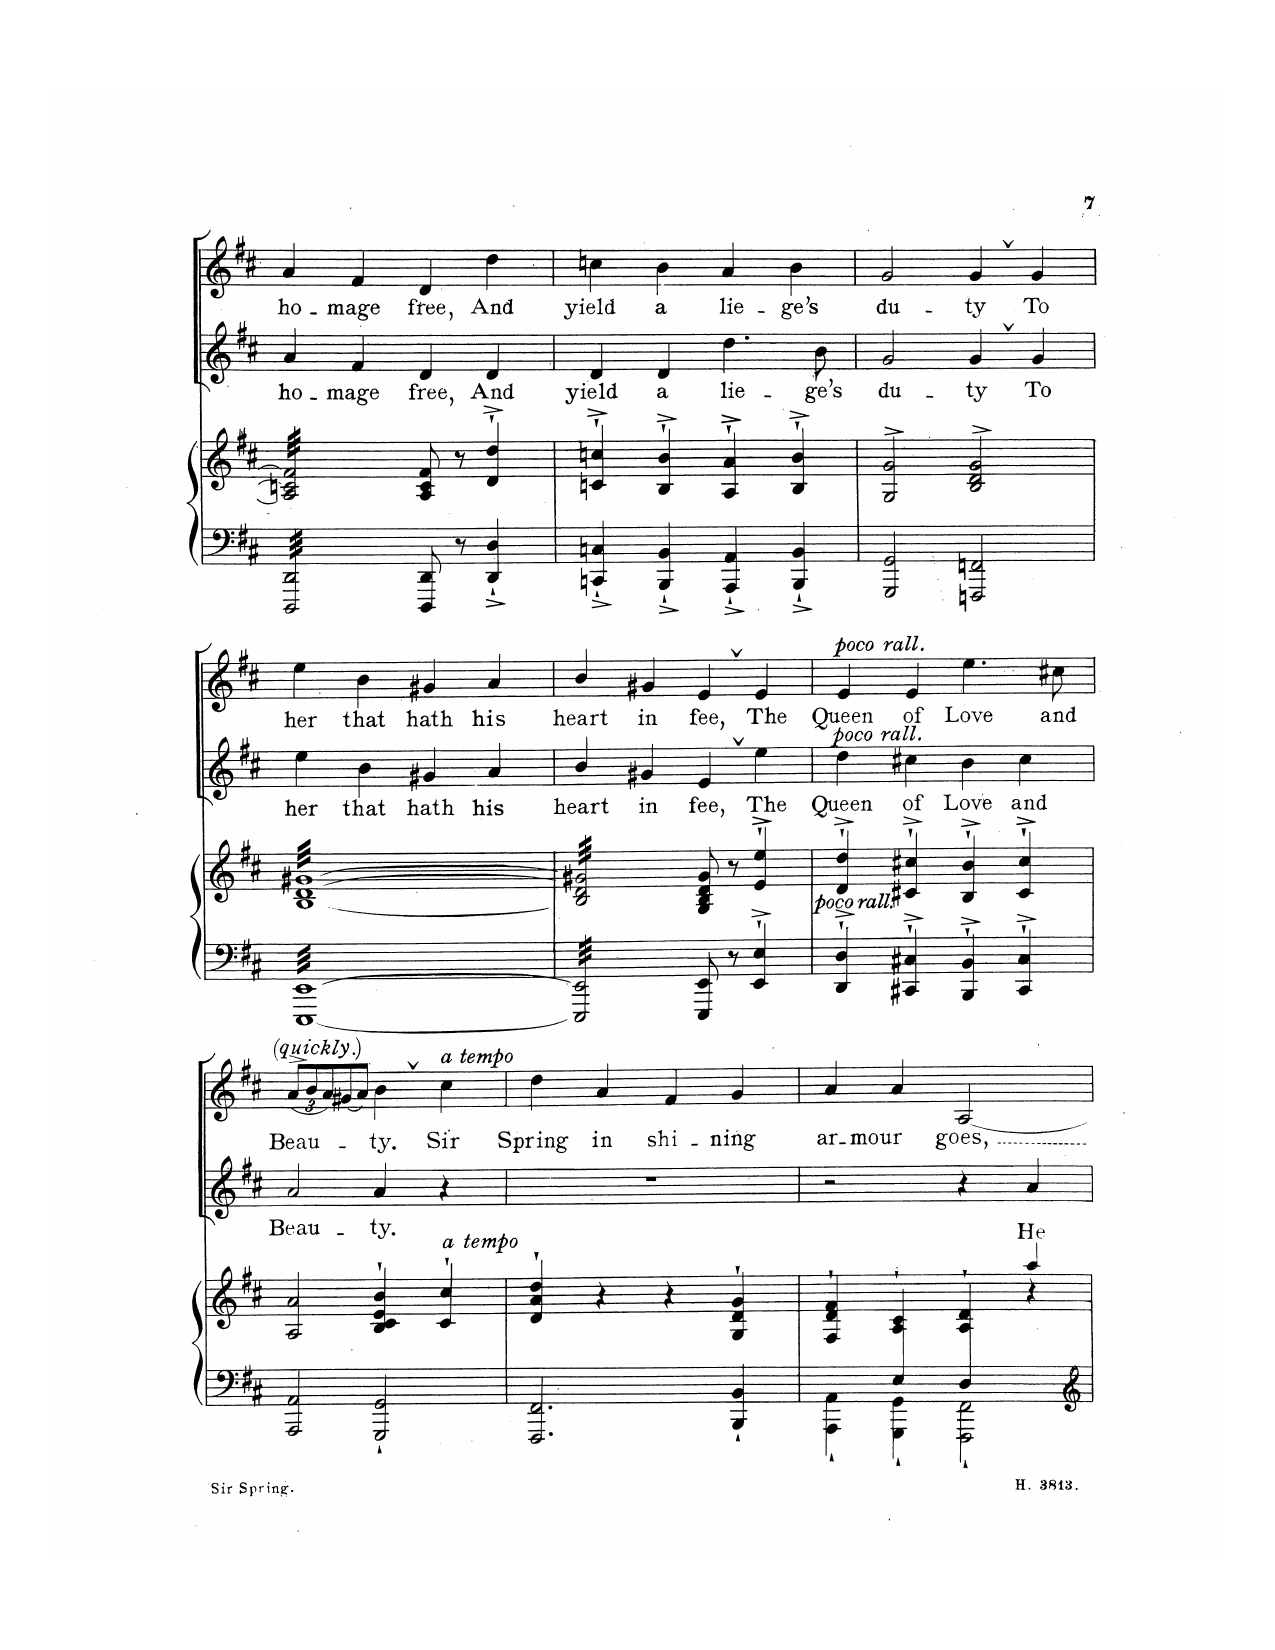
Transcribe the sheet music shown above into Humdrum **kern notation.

**kern	**kern	**kern	**text	**kern	**text
*part3	*part3	*part2	*part2	*part1	*part1
*staff4	*staff3	*staff2	*staff2	*staff1	*staff1
*I"Piano	*	*I"Baritone	*	*I"Contralto	*
*I'Pno	*	*	*	*	*
*clefF4	*clefG2	*clefGv2	*	*clefG2	*
*k[f#c#]	*k[f#c#]	*k[f#c#]	*	*k[f#c#]	*
*M4/4	*M4/4	*M4/4	*	*M4/4	*
*met(c)	*met(c)	*met(c)	*	*met(c)	*
=47	=47	=47	=47	=47	=47
*tremolo	*	*	*	*	*
*	*tremolo	*	*	*	*
32DDD/ 32DD/LLL	32A/] 32cn/] 32f#/]LLL	4A/	ho-	4a/	ho-
32DDD/ 32DD/	32A/ 32cn/ 32f#/	.	.	.	.
32DDD/ 32DD/	32A/ 32cn/ 32f#/	.	.	.	.
32DDD/ 32DD/	32A/ 32cn/ 32f#/	.	.	.	.
32DDD/ 32DD/	32A/ 32cn/ 32f#/	.	.	.	.
32DDD/ 32DD/	32A/ 32cn/ 32f#/	.	.	.	.
32DDD/ 32DD/	32A/ 32cn/ 32f#/	.	.	.	.
32DDD/ 32DD/	32A/ 32cn/ 32f#/	.	.	.	.
32DDD/ 32DD/	32A/ 32cn/ 32f#/	4F#/	-mage	4f#/	-mage
32DDD/ 32DD/	32A/ 32cn/ 32f#/	.	.	.	.
32DDD/ 32DD/	32A/ 32cn/ 32f#/	.	.	.	.
32DDD/ 32DD/	32A/ 32cn/ 32f#/	.	.	.	.
32DDD/ 32DD/	32A/ 32cn/ 32f#/	.	.	.	.
32DDD/ 32DD/	32A/ 32cn/ 32f#/	.	.	.	.
32DDD/ 32DD/	32A/ 32cn/ 32f#/	.	.	.	.
32DDD/ 32DD/JJJ	32A/ 32cn/ 32f#/JJJ	.	.	.	.
*	*Xtremolo	*	*	*	*
*Xtremolo	*	*	*	*	*
8DDD/ 8DD/	8A/ 8c/ 8f#/	4D/	free,	4d/	free,
8r	8r	.	.	.	.
4DD/`^ 4D/`^	4d/`>^> 4dd/`>^>	4D/	And	4dd\	And
=48	=48	=48	=48	=48	=48
4CCn/`^ 4Cn/`^	4cn/`>^> 4ccn/`>^>	4D/	yield	4ccn\	yield
4BBB/`^ 4BB/`^	4B/`>^> 4b/`>^>	4D/	a	4b\	a
4AAA/`^ 4AA/`^	4A/`>^> 4a/`>^>	4d\	lie-	4a/	lie-
4BBB/`^ 4BB/`^	4B/`>^> 4b/`>^>	4B\	-ge’s	4b\	-ge’s
=49	=49	=49	=49	=49	=49
2GGG/ 2GG/	2G/^> 2g/^>	2G/	du-	2g/	du-
2FFFn/ 2FFn/	2B/^> 2d/^> 2g/^>	4G,/	-ty	4g,/	-ty
.	.	4G/	To	4g/	To
=50	=50	=50	=50	=50	=50
*tremolo	*	*	*	*	*
*	*tremolo	*	*	*	*
[32EEE [32EELLL	[32B [32d [32g#XLLL	4e\	her	4ee\	her
32EEE 32EE	32B 32d 32g#X	.	.	.	.
32EEE 32EE	32B 32d 32g#X	.	.	.	.
32EEE 32EE	32B 32d 32g#X	.	.	.	.
32EEE 32EE	32B 32d 32g#X	.	.	.	.
32EEE 32EE	32B 32d 32g#X	.	.	.	.
32EEE 32EE	32B 32d 32g#X	.	.	.	.
32EEE 32EE	32B 32d 32g#X	.	.	.	.
32EEE 32EE	32B 32d 32g#X	4B\	that	4b\	that
32EEE 32EE	32B 32d 32g#X	.	.	.	.
32EEE 32EE	32B 32d 32g#X	.	.	.	.
32EEE 32EE	32B 32d 32g#X	.	.	.	.
32EEE 32EE	32B 32d 32g#X	.	.	.	.
32EEE 32EE	32B 32d 32g#X	.	.	.	.
32EEE 32EE	32B 32d 32g#X	.	.	.	.
32EEE 32EE	32B 32d 32g#X	.	.	.	.
32EEE 32EE	32B 32d 32g#X	4G#X/	hath	4g#X/	hath
32EEE 32EE	32B 32d 32g#X	.	.	.	.
32EEE 32EE	32B 32d 32g#X	.	.	.	.
32EEE 32EE	32B 32d 32g#X	.	.	.	.
32EEE 32EE	32B 32d 32g#X	.	.	.	.
32EEE 32EE	32B 32d 32g#X	.	.	.	.
32EEE 32EE	32B 32d 32g#X	.	.	.	.
32EEE 32EE	32B 32d 32g#X	.	.	.	.
32EEE 32EE	32B 32d 32g#X	4A/	his	4a/	his
32EEE 32EE	32B 32d 32g#X	.	.	.	.
32EEE 32EE	32B 32d 32g#X	.	.	.	.
32EEE 32EE	32B 32d 32g#X	.	.	.	.
32EEE 32EE	32B 32d 32g#X	.	.	.	.
32EEE 32EE	32B 32d 32g#X	.	.	.	.
32EEE 32EE	32B 32d 32g#X	.	.	.	.
32EEE 32EEJJJ	32B 32d 32g#XJJJ	.	.	.	.
=51	=51	=51	=51	=51	=51
32EEE/] 32EE/]LLL	32B/] 32d/] 32g#X/]LLL	4B\	heart	4b\	heart
32EEE/ 32EE/	32B/ 32d/ 32g#X/	.	.	.	.
32EEE/ 32EE/	32B/ 32d/ 32g#X/	.	.	.	.
32EEE/ 32EE/	32B/ 32d/ 32g#X/	.	.	.	.
32EEE/ 32EE/	32B/ 32d/ 32g#X/	.	.	.	.
32EEE/ 32EE/	32B/ 32d/ 32g#X/	.	.	.	.
32EEE/ 32EE/	32B/ 32d/ 32g#X/	.	.	.	.
32EEE/ 32EE/	32B/ 32d/ 32g#X/	.	.	.	.
32EEE/ 32EE/	32B/ 32d/ 32g#X/	4G#X/	in	4g#X/	in
32EEE/ 32EE/	32B/ 32d/ 32g#X/	.	.	.	.
32EEE/ 32EE/	32B/ 32d/ 32g#X/	.	.	.	.
32EEE/ 32EE/	32B/ 32d/ 32g#X/	.	.	.	.
32EEE/ 32EE/	32B/ 32d/ 32g#X/	.	.	.	.
32EEE/ 32EE/	32B/ 32d/ 32g#X/	.	.	.	.
32EEE/ 32EE/	32B/ 32d/ 32g#X/	.	.	.	.
32EEE/ 32EE/JJJ	32B/ 32d/ 32g#X/JJJ	.	.	.	.
*	*Xtremolo	*	*	*	*
*Xtremolo	*	*	*	*	*
8EEE/ 8EE/	8G#j/ 8B/ 8d/ 8g#/	4E,/	fee,	4e,/	fee,
8r	8r	.	.	.	.
4EE/`^ 4E/`^	4e/`>^> 4ee/`>^>	4e\	The	4e/	The
=52	=52	=52	=52	=52	=52
!	!	!	!	!LO:TX:i:t=poco rall.	!
!	!	!LO:TX:i:t=poco rall.	!	!	!
!	!LO:TX:i:t=poco rall.	!	!	!	!
4DD/`^ 4D/`^	4d/`>^> 4dd/`>^>	4d\	Queen	4e/	Queen
4CC#X/`^ 4C#X/`^	4c#X/`>^> 4cc#X/`>^>	4c#X\	of	4e/	of
4BBB/`^ 4BB/`^	4B/`>^> 4b/`>^>	4B\	Love	4.ee\	Love
4CC#/`^ 4C#/`^	4c#/`>^> 4cc#/`>^>	4c#\	and	.	.
.	.	.	.	8cc#X\	and
=53	=53	=53	=53	=53	=53
!	!	!	!	!LO:TX:i:t=(quickly)	!
2AAA/ 2AA/	2A/ 2a/	2A/	Beau-	(12a/L	Beau-
.	.	.	.	12b/	.
.	.	.	.	12a/)	.
.	.	.	.	(8g#X/	.
.	.	.	.	8a/J)	.
2GGG/` 2GG/`	4B/`> 4c#/`> 4e/`> 4b/`>	4A/	-ty.	4b,\	-ty.
!	!	!	!	!LO:TX:i:t=a tempo	!
!	!LO:TX:i:t=a tempo	!	!	!	!
.	4c#/`> 4cc#/`>	4r	.	4cc#\	Sir
=54	=54	=54	=54	=54	=54
2.FFF#/ 2.FF#/	4d/`> 4a/`> 4dd/`>	1r	.	4dd\	Spring
.	4r	.	.	4a/	in
.	4r	.	.	4f#/	shi-
4BBB/` 4BB/`	4G/`> 4d/`> 4g/`>	.	.	4g/	-ning
=55	=55	=55	=55	=55	=55
*^	*^	*	*	*	*
4ryy	4AAA\`< 4AA\`<	4F#/`> 4d/`> 4f#/`>	2.ryy	2r	.	4a/	arm-
4E\	4GGG\`< 4GG\`<	4A/`> 4c#/`>	.	.	.	4a/	-our
4D\	2FFF#\`< 2FF#\`<	4A/`> 4d/`>	.	4r	.	[2A/	goes,
4ryy	.	4aa/	4r	4A/	He	.	.
*v	*v	*	*	*	*	*	*
*	*v	*v	*	*	*	*
=	=	=	=	=	=
*-	*-	*-	*-	*-	*-
